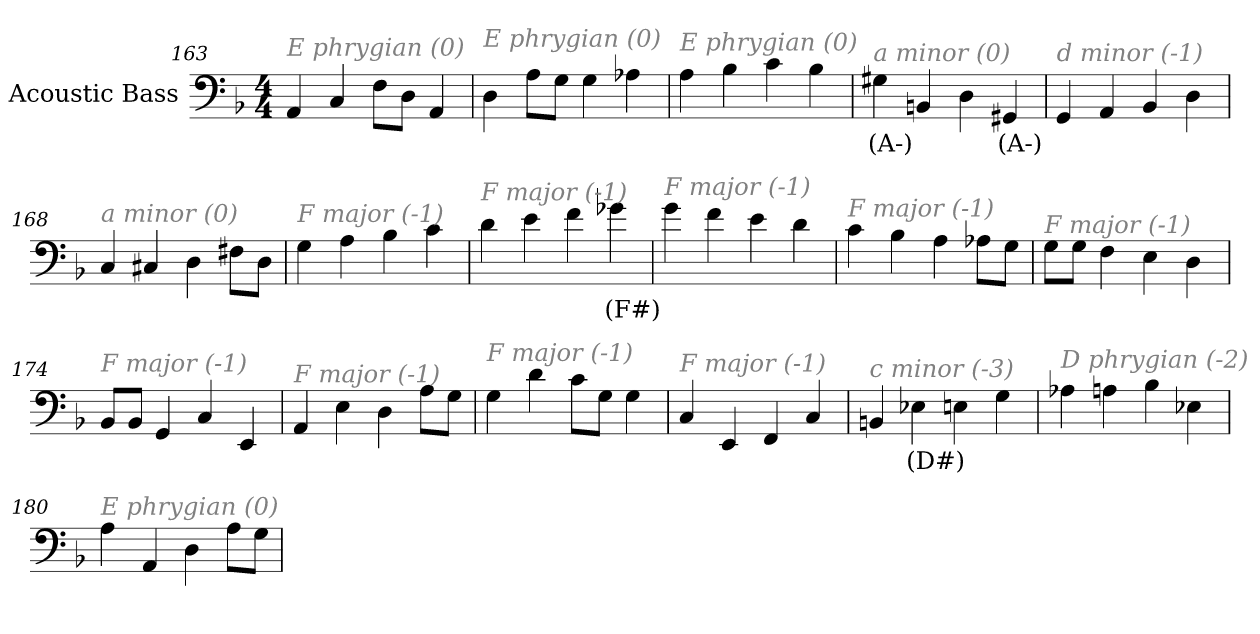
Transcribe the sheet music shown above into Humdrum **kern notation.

**kern	**text
*part1	*part1
*staff1	*staff1
*I"Acoustic Bass	*
*clefF4	*
*ITrd7c12	*
*k[b-]	*
*F:	*
*M4/4	*
=163	=163
!LO:TX:i:color=#808080:t=E phrygian (0)	!
4AAA	.
4CC	.
8FFL	.
8DDJ	.
4AAA	.
=164	=164
!LO:TX:i:color=#808080:t=E phrygian (0)	!
4DD	.
8AAL	.
8GGJ	.
4GG	.
4AA-X	.
=165	=165
!LO:TX:i:color=#808080:t=E phrygian (0)	!
4AA	.
4BB-	.
4C	.
4BB-	.
=166	=166
!LO:TX:i:color=#808080:t=a minor (0)	!
4GG#Xi	(A-)
4BBBn	.
4DD	.
4GGG#Xi	(A-)
=167	=167
!LO:TX:i:color=#808080:t=d minor (-1)	!
4GGG	.
4AAA	.
4BBB-	.
4DD	.
=168	=168
!LO:TX:i:color=#808080:t=a minor (0)	!
4CC	.
4CC#X	.
4DD	.
8FF#XL	.
8DDJ	.
=169	=169
!LO:TX:i:color=#808080:t=F major (-1)	!
4GG	.
4AA	.
4BB-	.
4C	.
=170	=170
!LO:TX:i:color=#808080:t=F major (-1)	!
4D	.
4E	.
4F	.
4G-Xi	(F#)
=171	=171
!LO:TX:i:color=#808080:t=F major (-1)	!
4G	.
4F	.
4E	.
4D	.
=172	=172
!LO:TX:i:color=#808080:t=F major (-1)	!
4C	.
4BB-	.
4AA	.
8AA-XL	.
8GGJ	.
=173	=173
!LO:TX:i:color=#808080:t=F major (-1)	!
8GGL	.
8GGJ	.
4FF	.
4EE	.
4DD	.
=174	=174
!LO:TX:i:color=#808080:t=F major (-1)	!
8BBB-L	.
8BBB-J	.
4GGG	.
4CC	.
4EEE	.
=175	=175
!LO:TX:i:color=#808080:t=F major (-1)	!
4AAA	.
4EE	.
4DD	.
8AAL	.
8GGJ	.
=176	=176
!LO:TX:i:color=#808080:t=F major (-1)	!
4GG	.
4D	.
8CL	.
8GGJ	.
4GG	.
=177	=177
!LO:TX:i:color=#808080:t=F major (-1)	!
4CC	.
4EEE	.
4FFF	.
4CC	.
=178	=178
!LO:TX:i:color=#808080:t=c minor (-3)	!
4BBBn	.
4EE-Xi	(D#)
4EE	.
4GG	.
=179	=179
!LO:TX:i:color=#808080:t=D phrygian (-2)	!
4AA-X	.
4AAn	.
4BB-	.
4EE-X	.
=180	=180
!LO:TX:i:color=#808080:t=E phrygian (0)	!
4AA	.
4AAA	.
4DD	.
8AAL	.
8GGJ	.
=	=
*-	*-
